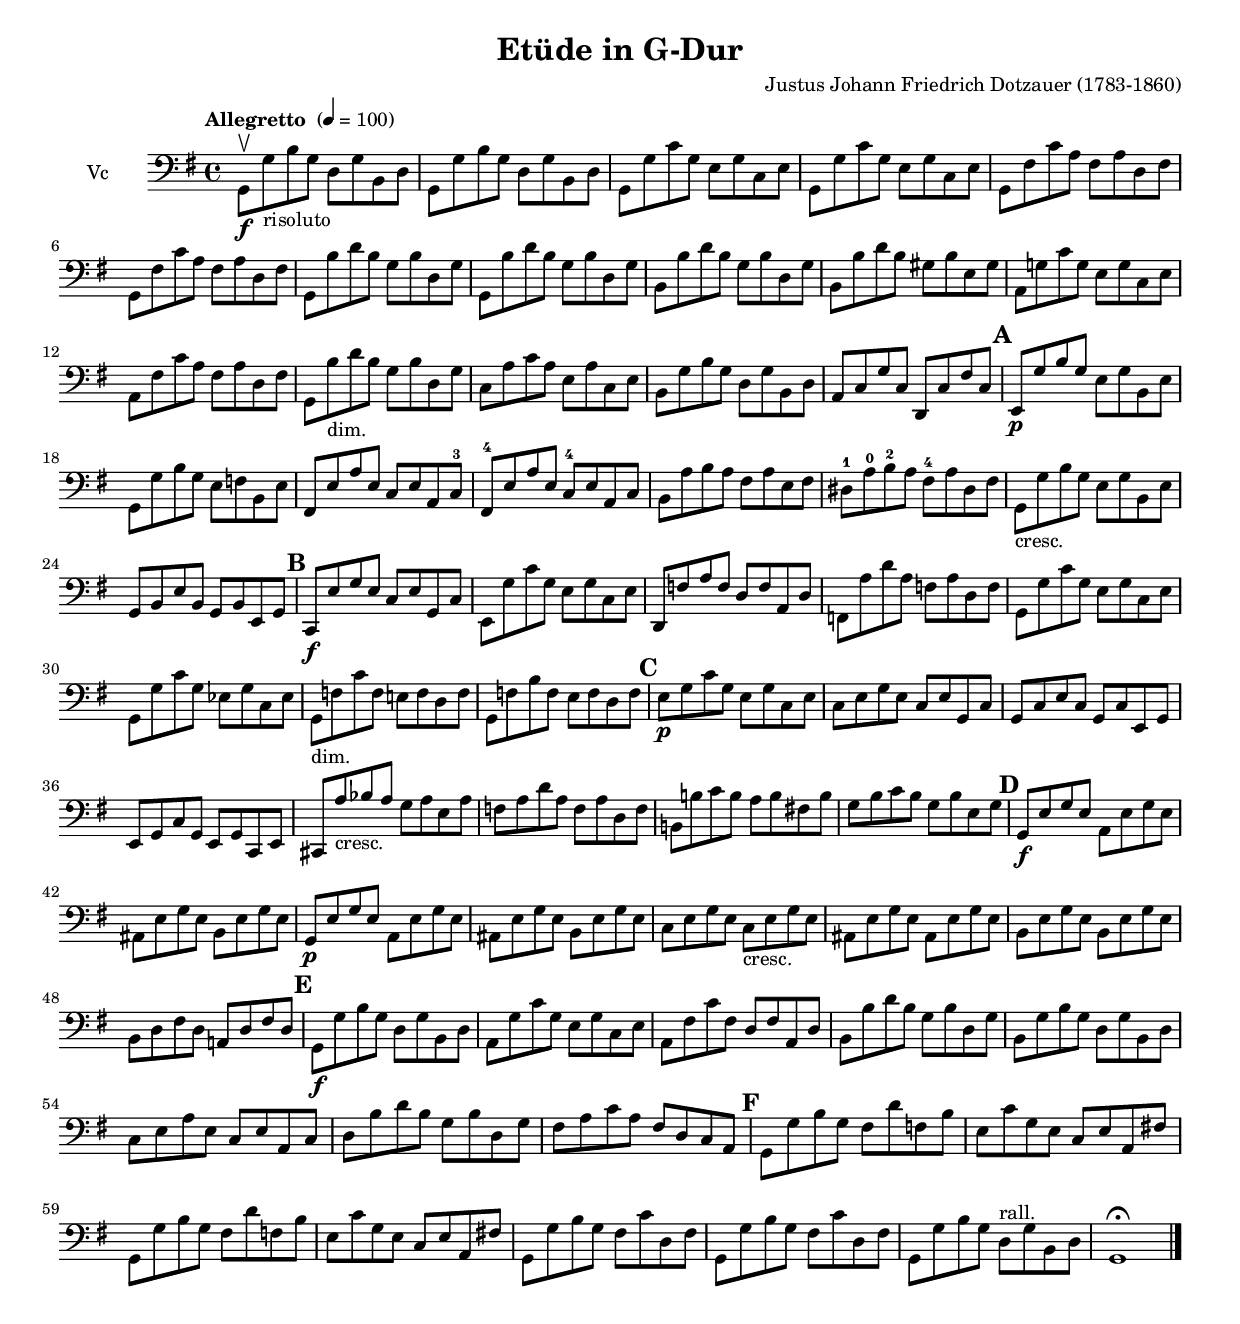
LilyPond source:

\version "2.12.2"
\include "deutsch.ly"

#(set-global-staff-size 17)

\header {
  title = "Etüde in G-Dur"
  composer = "Justus Johann Friedrich Dotzauer (1783-1860)"
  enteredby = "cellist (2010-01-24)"
}

voiceconsts = {
 \key g \major
 \clef "bass"
 %\numericTimeSignature
 \compressFullBarRests
 \time 4/4
 \tempo "Allegretto " 4=100
}

va = \relative c {
    \voiceconsts

    g8\upbow\f g'_"risoluto" h g d g h, d
    g, g' h g d g h, d
    g, g' c g e g c, e
    g, g' c g e g c, e

    g, fis' c' a fis a d, fis
    g, fis' c' a fis a d, fis
    g, h' d h g h d, g
    g, h' d h g h d, g

    h, h' d h g h d, g
    h, h' d h gis h e, gis
    a, g'! c g e g c, e
    a, fis' c' a fis a d, fis

    g, h'_"dim." d h g h d, g
    c, a' c a e a c, e
    h g' h g d g h, d
    a c g' c, d, c' fis c

    \mark \default e,\p g' h g e g h, e
    g, g' h g e f h, e
    fis, e' a e c e a, c-3
    fis,-4 e' a e c-4 e a, c

    h a' h a fis a e fis
    dis-1 a'-0 h-2 a fis-4 a dis, fis
    g,_"cresc." g' h g e g h, e
    g, h e h g h e, g

    \mark \default c,\f e' g e c e g, c
    e, g' c g e g c, e
    d, f' a f d f a, d
    f, a' d a f a d, f

    g, g' c g e g c, e
    g, g' c g es g c, es
    g,_"dim." f' c' f, e! f d f
    g, f' h f e f d f

    \mark \default e\p g c g e g c, e
    c e g e c e g, c
    g c e c g c e, g
    e g c g e g c, e

    cis a''_"cresc." b a g a e a
    f a d a f a d, f
    h,! h'! c h a h fis! h
    g h c h g h e, g

    \mark \default g,\f e' g e a, e' g e
    ais, e' g e h e g e
    g,\p e' g e a, e' g e
    ais, e' g e h e g e

    c e g e c_"cresc." e g e
    ais, e' g e ais, e' g e
    h e g e h e g e
    h d fis d a! d fis d

    \mark \default g,\f g' h g d g h, d
    a g' c g e g c, e
    a, fis' c' fis, d fis a, d
    h h' d h g h d, g

    h, g' h g d g h, d
    c e a e c e a, c
    d h' d h g h d, g
    fis a c a fis d c a

    \mark \default g g' h g fis d' f, h
    e, c' g e c e a, fis'!
    g, g' h g fis d' f, h
    e, c' g e c e a, fis'!

    g, g' h g fis c' d, fis
    g, g' h g fis c' d, fis
    g, g' h g d^"rall." g h, d
    g,1^\fermata \bar "|."
}


\book {
    \score {

    <<
      \new Staff <<
	\set Staff.instrumentName = "Vc "
	\va
      >>
    >>

    \layout {}

    \midi {
      \context {
	\Score
	tempoWholesPerMinute = #(ly:make-moment 100 4)
      }
    }
  }
}